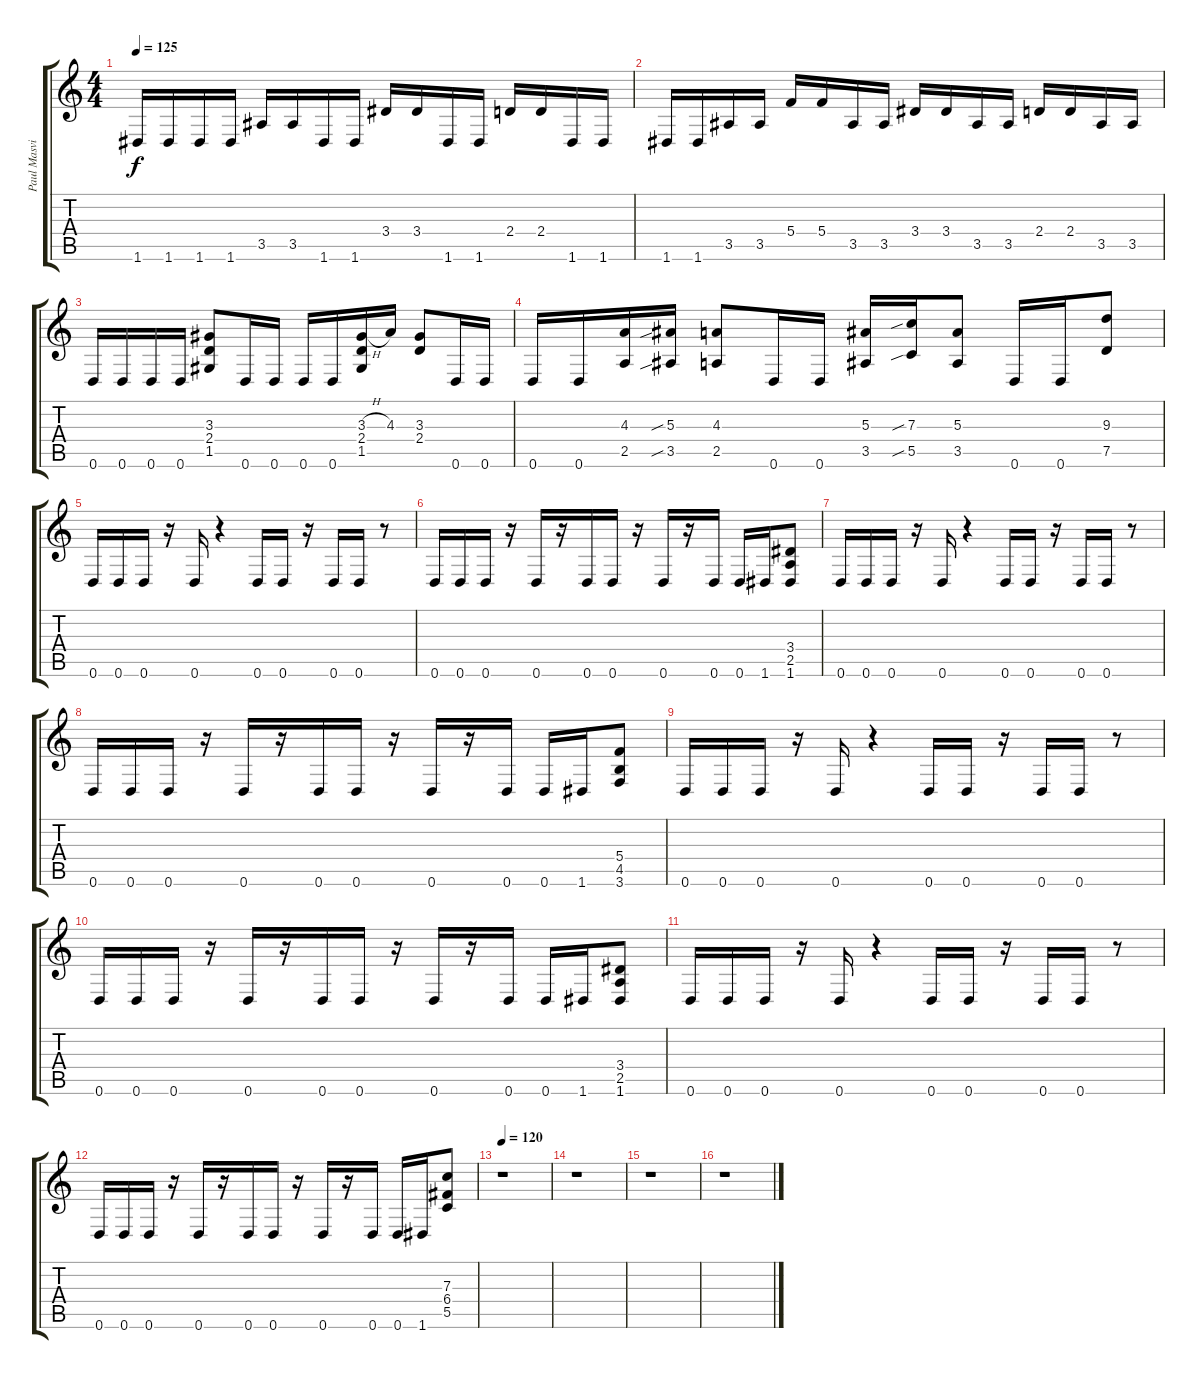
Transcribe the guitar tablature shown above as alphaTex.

\track ("Paul Masvidal" "Paul Masvi") {instrument distortionguitar}
\staff {score tabs}
\tuning (D4 A3 F3 C3 G2 D2) {hide}
\ts (4 4)
\tempo 125
\clef g2
\ks c
1.6.16{dy f} 1.6.16 1.6.16 1.6.16 3.5.16 3.5.16 1.6.16 1.6.16 3.4.16 3.4.16 1.6.16 1.6.16 2.4.16 2.4.16 1.6.16 1.6.16 |
1.6.16 1.6.16 3.5.16 3.5.16 5.4.16 5.4.16 3.5.16 3.5.16 3.4.16 3.4.16 3.5.16 3.5.16 2.4.16 2.4.16 3.5.16 3.5.16 |
0.6.16 0.6.16 0.6.16 0.6.16 (3.3 2.4 1.5).8 0.6.16 0.6.16 0.6.16 0.6.16 (3.3{h} 2.4 1.5).16 4.3.16 (3.3 2.4).8 0.6.16 0.6.16 |
0.6.16 0.6.16 (4.3 2.5).16 (5.3{sib} 3.5{sib}).16 (4.3 2.5).8 0.6.16 0.6.16 (5.3 3.5).16 (7.3{sib} 5.5{sib}).16 (5.3 3.5).8 0.6.16 0.6.16 (9.3 7.5).8 |
0.6.16 0.6.16 0.6.16 r.16 0.6.16 r.4 0.6.16 0.6.16 r.16 0.6.16 0.6.16 r.8 |
0.6.16 0.6.16 0.6.16 r.16 0.6.16 r.16 0.6.16 0.6.16 r.16 0.6.16 r.16 0.6.16 0.6.16 1.6.16 (3.4 2.5 1.6).8 |
0.6.16 0.6.16 0.6.16 r.16 0.6.16 r.4 0.6.16 0.6.16 r.16 0.6.16 0.6.16 r.8 |
0.6.16 0.6.16 0.6.16 r.16 0.6.16 r.16 0.6.16 0.6.16 r.16 0.6.16 r.16 0.6.16 0.6.16 1.6.16 (5.4 4.5 3.6).8 |
0.6.16 0.6.16 0.6.16 r.16 0.6.16 r.4 0.6.16 0.6.16 r.16 0.6.16 0.6.16 r.8 |
0.6.16 0.6.16 0.6.16 r.16 0.6.16 r.16 0.6.16 0.6.16 r.16 0.6.16 r.16 0.6.16 0.6.16 1.6.16 (3.4 2.5 1.6).8 |
0.6.16 0.6.16 0.6.16 r.16 0.6.16 r.4 0.6.16 0.6.16 r.16 0.6.16 0.6.16 r.8 |
0.6.16 0.6.16 0.6.16 r.16 0.6.16 r.16 0.6.16 0.6.16 r.16 0.6.16 r.16 0.6.16 0.6.16 1.6.16 (7.3 6.4 5.5).8 |
\tempo 120
r.1 |
r.1 |
r.1 |
r.1
